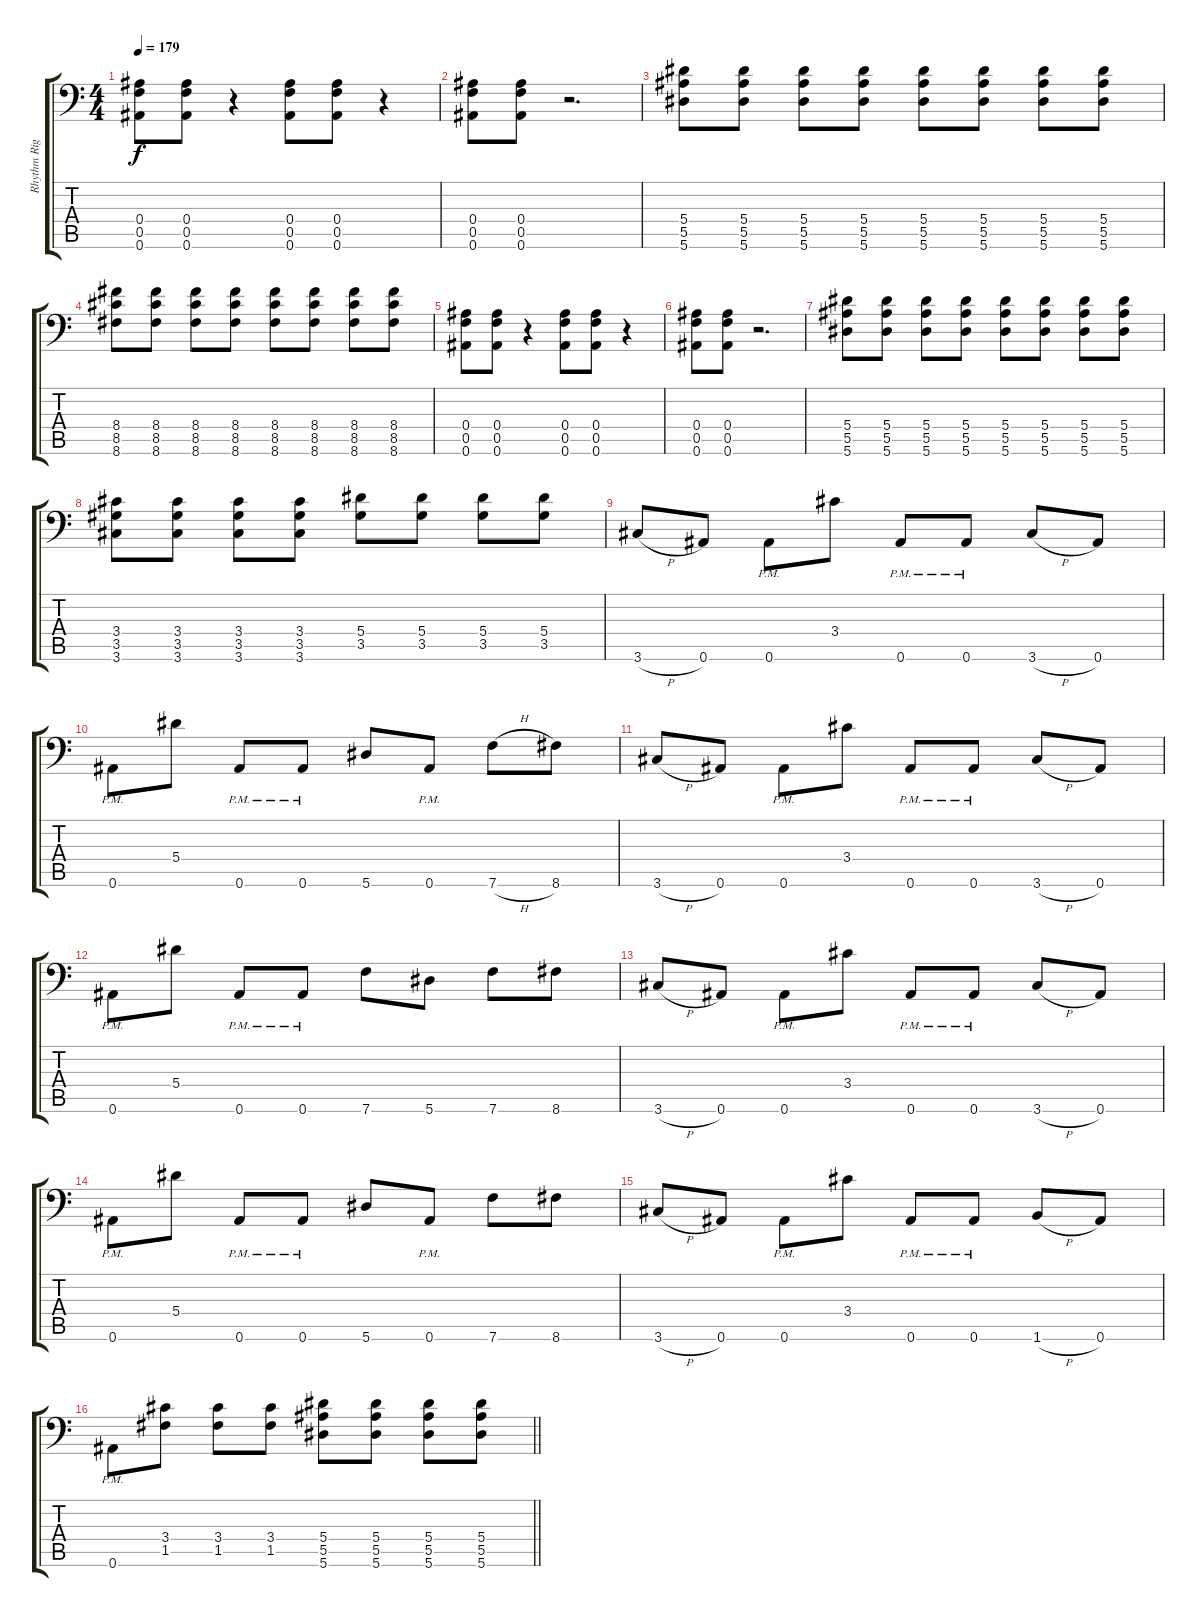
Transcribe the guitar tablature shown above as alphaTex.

\track ("Rhythm Right" "Rhythm Rig") {instrument distortionguitar}
\staff {score tabs}
\tuning (C4 G3 Eb3 Bb2 F2 Bb1) {hide}
\ts (4 4)
\tempo 179
\clef f4
\ks c
(0.4 0.5 0.6).8{dy f} (0.4 0.5 0.6).8 r.4 (0.4 0.5 0.6).8 (0.4 0.5 0.6).8 r.4 |
(0.4 0.5 0.6).8 (0.4 0.5 0.6).8 r.2{d} |
(5.4 5.5 5.6).8 (5.4 5.5 5.6).8 (5.4 5.5 5.6).8 (5.4 5.5 5.6).8 (5.4 5.5 5.6).8 (5.4 5.5 5.6).8 (5.4 5.5 5.6).8 (5.4 5.5 5.6).8 |
(8.4 8.5 8.6).8 (8.4 8.5 8.6).8 (8.4 8.5 8.6).8 (8.4 8.5 8.6).8 (8.4 8.5 8.6).8 (8.4 8.5 8.6).8 (8.4 8.5 8.6).8 (8.4 8.5 8.6).8 |
(0.4 0.5 0.6).8 (0.4 0.5 0.6).8 r.4 (0.4 0.5 0.6).8 (0.4 0.5 0.6).8 r.4 |
(0.4 0.5 0.6).8 (0.4 0.5 0.6).8 r.2{d} |
(5.4 5.5 5.6).8 (5.4 5.5 5.6).8 (5.4 5.5 5.6).8 (5.4 5.5 5.6).8 (5.4 5.5 5.6).8 (5.4 5.5 5.6).8 (5.4 5.5 5.6).8 (5.4 5.5 5.6).8 |
(3.4 3.5 3.6).8 (3.4 3.5 3.6).8 (3.4 3.5 3.6).8 (3.4 3.5 3.6).8 (5.4 3.5).8 (5.4 3.5).8 (5.4 3.5).8 (5.4 3.5).8 |
3.6{h}.8 0.6.8 0.6{pm}.8 3.4.8 0.6{pm}.8 0.6{pm}.8 3.6{h}.8 0.6.8 |
0.6{pm}.8 5.4.8 0.6{pm}.8 0.6{pm}.8 5.6.8 0.6{pm}.8 7.6{h}.8 8.6.8 |
3.6{h}.8 0.6.8 0.6{pm}.8 3.4.8 0.6{pm}.8 0.6{pm}.8 3.6{h}.8 0.6.8 |
0.6{pm}.8 5.4.8 0.6{pm}.8 0.6{pm}.8 7.6.8 5.6.8 7.6.8 8.6.8 |
3.6{h}.8 0.6.8 0.6{pm}.8 3.4.8 0.6{pm}.8 0.6{pm}.8 3.6{h}.8 0.6.8 |
0.6{pm}.8 5.4.8 0.6{pm}.8 0.6{pm}.8 5.6.8 0.6{pm}.8 7.6.8 8.6.8 |
3.6{h}.8 0.6.8 0.6{pm}.8 3.4.8 0.6{pm}.8 0.6{pm}.8 1.6{h}.8 0.6.8 |
\barLineRight lightlight
0.6{pm}.8 (3.4 1.5).8 (3.4 1.5).8 (3.4 1.5).8 (5.4 5.5 5.6).8 (5.4 5.5 5.6).8 (5.4 5.5 5.6).8 (5.4 5.5 5.6).8
